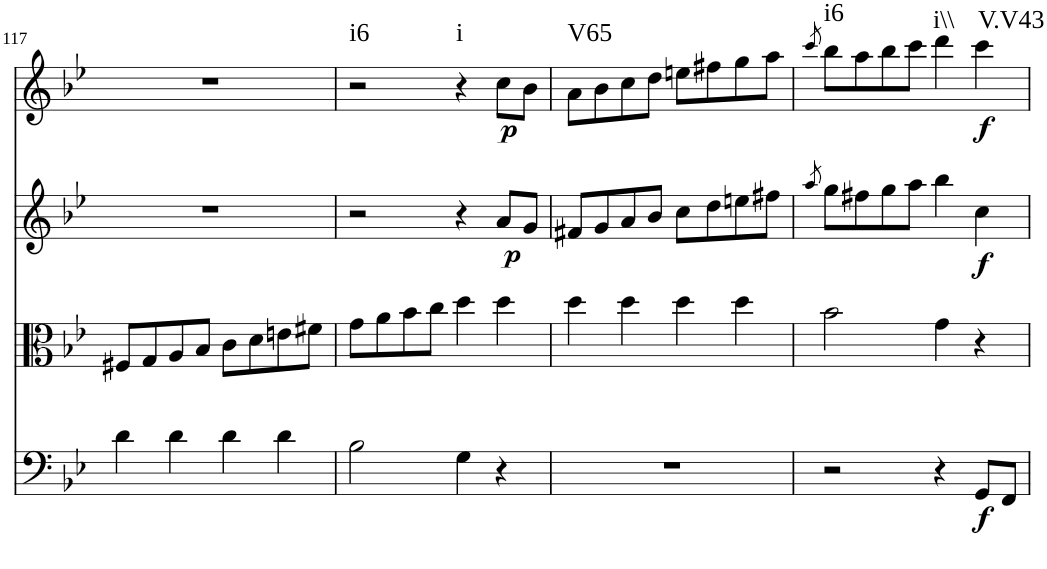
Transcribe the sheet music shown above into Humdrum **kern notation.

**kern	**dynam	**kern	**kern	**dynam	**kern	**dynam	**harte
*part4	*part4	*part3	*part2	*part2	*part1	*part1	*part1
*staff4	*staff4	*staff3	*staff2	*staff2	*staff1	*staff1	*
*I"Violoncello	*	*I"Viola	*I"Violin II	*	*I"Violin I	*	*
*I'Vc	*	*I'Vla	*I'Vln	*	*I'Vln	*	*
!!LO:PB:g=z
*clefF4	*	*clefC3	*clefG2	*	*clefG2	*	*
*k[b-e-]	*	*k[b-e-]	*k[b-e-]	*	*k[b-e-]	*	*
*B-:	*	*B-:	*B-:	*	*B-:	*	*
*M2/2	*	*M2/2	*M2/2	*	*M2/2	*	*
=117	=117	=117	=117	=117	=117	=117	=117
4d\	.	8F#X/L	1r	.	1r	.	.
.	.	8G/	.	.	.	.	.
4d\	.	8A/	.	.	.	.	.
.	.	8B-/J	.	.	.	.	.
4d\	.	8c\L	.	.	.	.	.
.	.	8d\	.	.	.	.	.
4d\	.	8en\	.	.	.	.	.
.	.	8f#X\J	.	.	.	.	.
=118	=118	=118	=118	=118	=118	=118	=118
!	!	!	!	!	!	!	!LO:H:kt=i6
2B-\	.	8g\L	2r	.	2r	.	N
.	.	8a\	.	.	.	.	.
.	.	8b-\	.	.	.	.	.
.	.	8cc\J	.	.	.	.	.
!	!	!	!	!	!	!	!LO:H:kt=i
4G\	.	4dd\	4r	.	4r	.	N
!	!	!	!	!LO:DY:b	!	!LO:DY:b	!
4r	.	4dd\	8a/L	p	8cc\L	p	.
.	.	.	8g/J	.	8b-\J	.	.
=119	=119	=119	=119	=119	=119	=119	=119
!	!	!	!	!	!	!	!LO:H:kt=V65
1r	.	4dd\	8f#X/L	.	8a\L	.	N
.	.	.	8g/	.	8b-\	.	.
.	.	4dd\	8a/	.	8cc\	.	.
.	.	.	8b-/J	.	8dd\J	.	.
.	.	4dd\	8cc\L	.	8een\L	.	.
.	.	.	8dd\	.	8ff#X\	.	.
.	.	4dd\	8een\	.	8gg\	.	.
.	.	.	8ff#X\J	.	8aa\J	.	.
=120	=120	=120	=120	=120	=120	=120	=120
.	.	.	8qaa/	.	8qccc/	.	.
!	!	!	!	!	!	!	!LO:H:kt=i6
2r	.	2b-\	8gg\L	.	8bb-\L	.	N
.	.	.	8ff#X\	.	8aa\	.	.
.	.	.	8gg\	.	8bb-\	.	.
.	.	.	8aa\J	.	8ccc\J	.	.
!	!	!	!	!	!	!	!LO:H:kt=i\\
4r	.	4g\	4bb-\	.	4ddd\	.	N
!	!LO:DY:b	!	!	!LO:DY:b	!	!LO:DY:b	!LO:H:kt=V.V43
8GG/L	f	4r	4cc\	f	4ccc\	f	N
8FF/J	.	.	.	.	.	.	.
=	=	=	=	=	=	=	=
*-	*-	*-	*-	*-	*-	*-	*-
